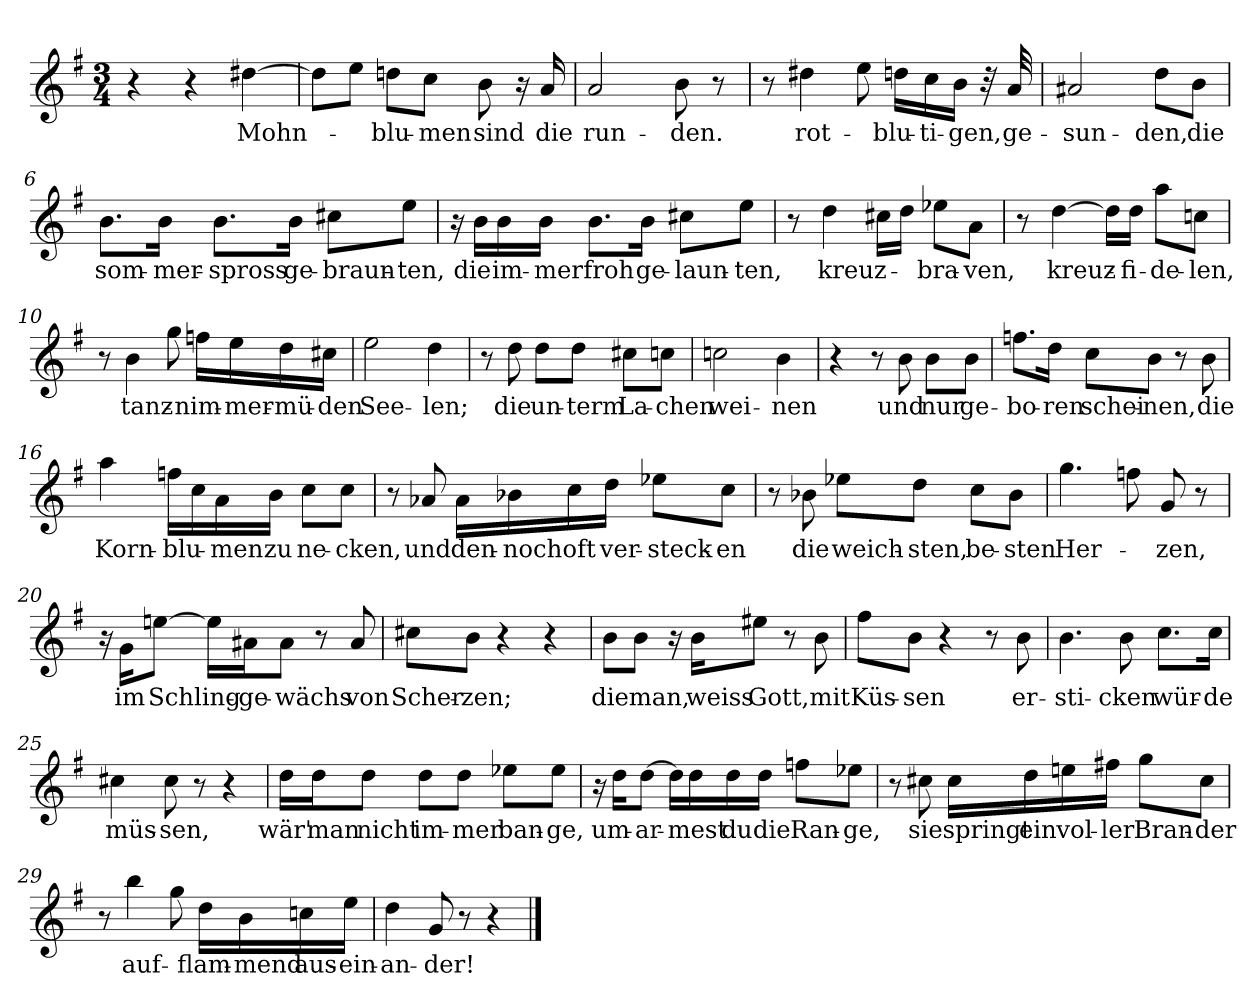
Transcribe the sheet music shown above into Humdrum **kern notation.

**kern	**text
*part1	*part1
*staff1	*staff1
*clefG2	*
*k[f#]	*
*M3/4	*
=1	=1
4r	.
4r	.
!	!LO:LY:b
[4dd#X\	Mohn-
=2	=2
8dd#\L]	.
8ee\J	.
!	!LO:LY:b
8ddn\L	-blu-
!	!LO:LY:b
8cc\J	-men
!	!LO:LY:b
8b\	sind
16r	.
!	!LO:LY:b
16a/	die
=3	=3
!	!LO:LY:b
2a/	run-
!	!LO:LY:b
8b\	-den.
8r	.
=4	=4
8r	.
!	!LO:LY:b
4dd#X\	rot-
8ee\	.
!	!LO:LY:b
16ddn\LL	-blu-
!	!LO:LY:b
16cc\	-ti-
!	!LO:LY:b
16b\JJ	-gen,
32r	.
!	!LO:LY:b
32a/	ge-
=5	=5
!	!LO:LY:b
2a#X/	-sun-
!	!LO:LY:b
8dd\L	-den,
!	!LO:LY:b
8b\J	die
=6	=6
!	!LO:LY:b
8.b\L	som-
!	!LO:LY:b
16b\Jk	-mer-
!	!LO:LY:b
8.b\L	-spross
!	!LO:LY:b
16b\Jk	ge-
!	!LO:LY:b
8cc#X\L	-braun-
!	!LO:LY:b
8ee\J	-ten,
!!LO:LB:g=z
=7	=7
16r	.
!	!LO:LY:b
16b\LL	die
!	!LO:LY:b
16b\	im-
!	!LO:LY:b
16b\JJ	-mer
!	!LO:LY:b
8.b\L	froh
!	!LO:LY:b
16b\Jk	ge-
!	!LO:LY:b
8cc#X\L	-laun-
!	!LO:LY:b
8ee\J	-ten,
=8	=8
8r	.
!	!LO:LY:b
4dd\	kreuz-
16cc#X\LL	.
16dd\JJ	.
!	!LO:LY:b
8ee-X\L	-bra-
!	!LO:LY:b
8a\J	-ven,
=9	=9
8r	.
!	!LO:LY:b
[4dd\	kreuz-
16dd\LL]	.
!	!LO:LY:b
16dd\JJ	-fi-
!	!LO:LY:b
8aa\L	-de-
!	!LO:LY:b
8ccn\J	-len,
=10	=10
8r	.
!	!LO:LY:b
4b\	tanz-
8gg\	.
!	!LO:LY:b
16ffn\LL	-nim-
!	!LO:LY:b
16ee\	-mer-
!	!LO:LY:b
16dd\	-mü-
!	!LO:LY:b
16cc#X\JJ	-den
=11	=11
!	!LO:LY:b
2ee\	See-
!	!LO:LY:b
4dd\	-len;
!!LO:LB:g=z
=12	=12
8r	.
!	!LO:LY:b
8dd\	die
!	!LO:LY:b
8dd\L	un-
!	!LO:LY:b
8dd\J	-term
!	!LO:LY:b
8cc#X\L	La-
!	!LO:LY:b
8ccn\J	-chen
=13	=13
!	!LO:LY:b
2ccn\	wei-
!	!LO:LY:b
4b\	-nen
=14	=14
4r	.
8r	.
!	!LO:LY:b
8b\	und
!	!LO:LY:b
8b\L	nur
!	!LO:LY:b
8b\J	ge-
=15	=15
!	!LO:LY:b
8.ffn\L	-bo-
!	!LO:LY:b
16dd\Jk	-ren
!	!LO:LY:b
8cc\L	schei-
!	!LO:LY:b
8b\J	-nen,
8r	.
!	!LO:LY:b
8b\	die
=16	=16
!	!LO:LY:b
4aa\	Korn-
!	!LO:LY:b
16ffn\LL	-blu-
16cc\	.
!	!LO:LY:b
16a\	-men
!	!LO:LY:b
16b\JJ	zu
!	!LO:LY:b
8cc\L	ne-
!	!LO:LY:b
8cc\J	-cken,
!!LO:LB:g=z
=17	=17
8r	.
!	!LO:LY:b
8a-X/	und
!	!LO:LY:b
16a-\LL	den-
!	!LO:LY:b
16b-X\	-noch
!	!LO:LY:b
16cc\	oft
!	!LO:LY:b
16dd\JJ	ver-
!	!LO:LY:b
8ee-X\L	-steck-
!	!LO:LY:b
8cc\J	-en
=18	=18
8r	.
!	!LO:LY:b
8b-X\	die
!	!LO:LY:b
8ee-X\L	weich-
!	!LO:LY:b
8dd\J	-sten,
!	!LO:LY:b
8cc\L	be-
!	!LO:LY:b
8b-\J	-sten
=19	=19
!	!LO:LY:b
4.gg\	Her-
8ffn\	.
!	!LO:LY:b
8g/	-zen,
8r	.
=20	=20
16r	.
!	!LO:LY:b
16g\KL	im
!	!LO:LY:b
[8een\J	Schling-
16een\LL]	.
!	!LO:LY:b
16a#X\J	-ge-
!	!LO:LY:b
8a#\J	-wächs
8r	.
!	!LO:LY:b
8a#/	von
=21	=21
!	!LO:LY:b
8cc#X\L	Scher-
!	!LO:LY:b
8b\J	-zen;
4r	.
4r	.
!!LO:LB:g=z
=22	=22
!	!LO:LY:b
8b\L	die
!	!LO:LY:b
8b\J	man,
16r	.
!	!LO:LY:b
16b\KL	weiss
!	!LO:LY:b
8ee#X\J	Gott,
8r	.
!	!LO:LY:b
8b\	mit
=23	=23
!	!LO:LY:b
8ff#\L	Küs-
!	!LO:LY:b
8b\J	-sen
4r	.
8r	.
!	!LO:LY:b
8b\	er-
=24	=24
!	!LO:LY:b
4.b\	-sti-
!	!LO:LY:b
8b\	-cken
!	!LO:LY:b
8.cc\L	wür-
!	!LO:LY:b
16cc\Jk	-de
=25	=25
!	!LO:LY:b
4cc#X\	müs-
!	!LO:LY:b
8cc#\	-sen,
8r	.
4r	.
=26	=26
!	!LO:LY:b
16dd\LL	wär'
!	!LO:LY:b
16dd\J	man
!	!LO:LY:b
8dd\J	nicht
!	!LO:LY:b
8dd\L	im-
!	!LO:LY:b
8dd\J	-mer
!	!LO:LY:b
8ee-X\L	ban-
!	!LO:LY:b
8ee-\J	-ge,
!!LO:LB:g=z
=27	=27
16r	.
!	!LO:LY:b
16dd\KL	um-
!	!LO:LY:b
[8dd\J	-ar-
16dd\LL]	.
!	!LO:LY:b
16dd\	-mest
!	!LO:LY:b
16dd\	du
!	!LO:LY:b
16dd\JJ	die
!	!LO:LY:b
8ffn\L	Ran-
!	!LO:LY:b
8ee-X\J	-ge,
=28	=28
8r	.
!	!LO:LY:b
8cc#X\	sie
!	!LO:LY:b
16cc#\LL	springt
!	!LO:LY:b
16dd\	ein
!	!LO:LY:b
16een\	vol-
!	!LO:LY:b
16ff#X\JJ	-ler
!	!LO:LY:b
8gg\L	Bran-
!	!LO:LY:b
8cc#\J	-der
=29	=29
8r	.
!	!LO:LY:b
4bb\	auf-
8gg\	.
!	!LO:LY:b
16dd\LL	-flam-
!	!LO:LY:b
16b\	-mend
!	!LO:LY:b
16ccn\	aus-
!	!LO:LY:b
16ee\JJ	-ein-
=30	=30
!	!LO:LY:b
4dd\	-an-
!	!LO:LY:b
8g/	der!
8r	.
4r	.
==	==
*-	*-
